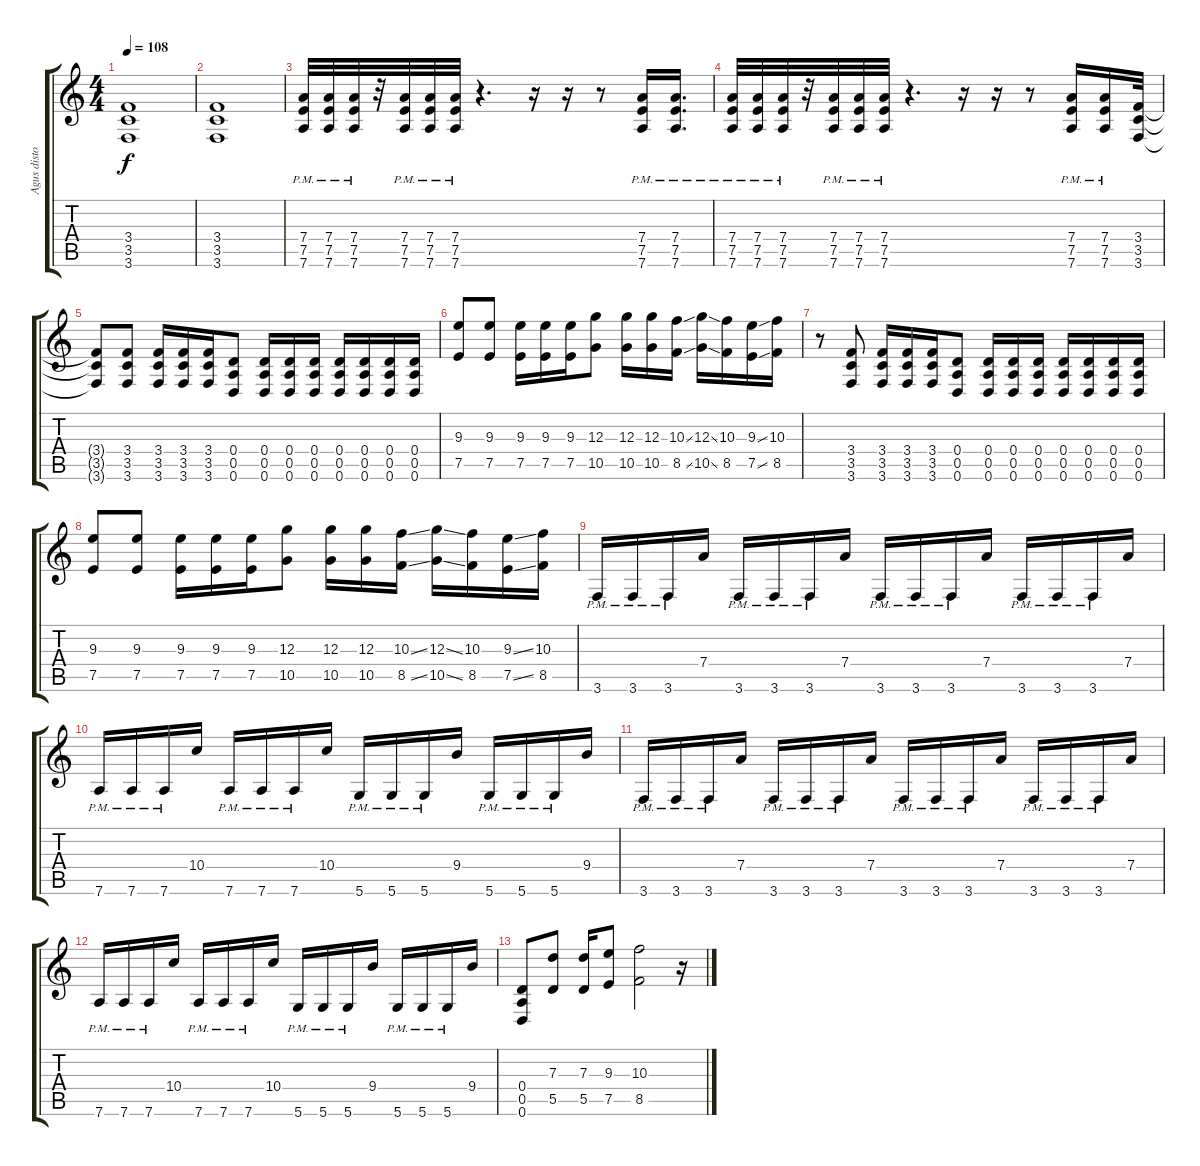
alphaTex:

\track ("Agus distortion" "Agus disto") {instrument distortionguitar}
\staff {score tabs}
\tuning (E4 B3 G3 D3 A2 D2) {hide}
\ts (4 4)
\tempo 108
\clef g2
\ks c
(3.4 3.5 3.6).1{dy f} |
(3.4 3.5 3.6).1 |
(7.4{pm} 7.5{pm} 7.6{pm}).32 (7.4{pm} 7.5{pm} 7.6{pm}).32 (7.4{pm} 7.5{pm} 7.6{pm}).32 r.32 (7.4{pm} 7.5{pm} 7.6{pm}).32 (7.4{pm} 7.5{pm} 7.6{pm}).32 (7.4{pm} 7.5{pm} 7.6{pm}).32 r.4{d} r.16 r.16 r.8 (7.4{pm} 7.5{pm} 7.6{pm}).16 (7.4{pm} 7.5{pm} 7.6{pm}).16{d} |
(7.4{pm} 7.5{pm} 7.6{pm}).32 (7.4{pm} 7.5{pm} 7.6{pm}).32 (7.4{pm} 7.5{pm} 7.6{pm}).32 r.32 (7.4{pm} 7.5{pm} 7.6{pm}).32 (7.4{pm} 7.5{pm} 7.6{pm}).32 (7.4{pm} 7.5{pm} 7.6{pm}).32 r.4{d} r.16 r.16 r.8 (7.4{pm} 7.5{pm} 7.6{pm}).16 (7.4{pm} 7.5{pm} 7.6{pm}).16 (3.4 3.5 3.6).32 |
(3.4{t} 3.5{t} 3.6{t}).8 (3.4 3.5 3.6).8 (3.4 3.5 3.6).16 (3.4 3.5 3.6).16 (3.4 3.5 3.6).16 (0.4 0.5 0.6).8 (0.4 0.5 0.6).16 (0.4 0.5 0.6).16 (0.4 0.5 0.6).16 (0.4 0.5 0.6).16 (0.4 0.5 0.6).16 (0.4 0.5 0.6).16 (0.4 0.5 0.6).16 |
(9.3 7.5).8 (9.3 7.5).8 (9.3 7.5).16 (9.3 7.5).16 (9.3 7.5).16 (12.3 10.5).8 (12.3 10.5).16 (12.3 10.5).16 (10.3{ss} 8.5{ss}).16 (12.3{ss} 10.5{ss}).16 (10.3 8.5).16 (9.3{ss} 7.5{ss}).16 (10.3 8.5).16 |
r.8 (3.4 3.5 3.6).8 (3.4 3.5 3.6).16 (3.4 3.5 3.6).16 (3.4 3.5 3.6).16 (0.4 0.5 0.6).8 (0.4 0.5 0.6).16 (0.4 0.5 0.6).16 (0.4 0.5 0.6).16 (0.4 0.5 0.6).16 (0.4 0.5 0.6).16 (0.4 0.5 0.6).16 (0.4 0.5 0.6).16 |
(9.3 7.5).8 (9.3 7.5).8 (9.3 7.5).16 (9.3 7.5).16 (9.3 7.5).16 (12.3 10.5).8 (12.3 10.5).16 (12.3 10.5).16 (10.3{ss} 8.5{ss}).16 (12.3{ss} 10.5{ss}).16 (10.3 8.5).16 (9.3{ss} 7.5{ss}).16 (10.3 8.5).16 |
3.6{pm}.16 3.6{pm}.16 3.6{pm}.16 7.4.16 3.6{pm}.16 3.6{pm}.16 3.6{pm}.16 7.4.16 3.6{pm}.16 3.6{pm}.16 3.6{pm}.16 7.4.16 3.6{pm}.16 3.6{pm}.16 3.6{pm}.16 7.4.16 |
7.6{pm}.16 7.6{pm}.16 7.6{pm}.16 10.4.16 7.6{pm}.16 7.6{pm}.16 7.6{pm}.16 10.4.16 5.6{pm}.16 5.6{pm}.16 5.6{pm}.16 9.4.16 5.6{pm}.16 5.6{pm}.16 5.6{pm}.16 9.4.16 |
3.6{pm}.16 3.6{pm}.16 3.6{pm}.16 7.4.16 3.6{pm}.16 3.6{pm}.16 3.6{pm}.16 7.4.16 3.6{pm}.16 3.6{pm}.16 3.6{pm}.16 7.4.16 3.6{pm}.16 3.6{pm}.16 3.6{pm}.16 7.4.16 |
7.6{pm}.16 7.6{pm}.16 7.6{pm}.16 10.4.16 7.6{pm}.16 7.6{pm}.16 7.6{pm}.16 10.4.16 5.6{pm}.16 5.6{pm}.16 5.6{pm}.16 9.4.16 5.6{pm}.16 5.6{pm}.16 5.6{pm}.16 9.4.16 |
(0.4 0.5 0.6).8 (7.3 5.5).8 (7.3 5.5).16 (9.3 7.5).8 (10.3 8.5).2 r.16
